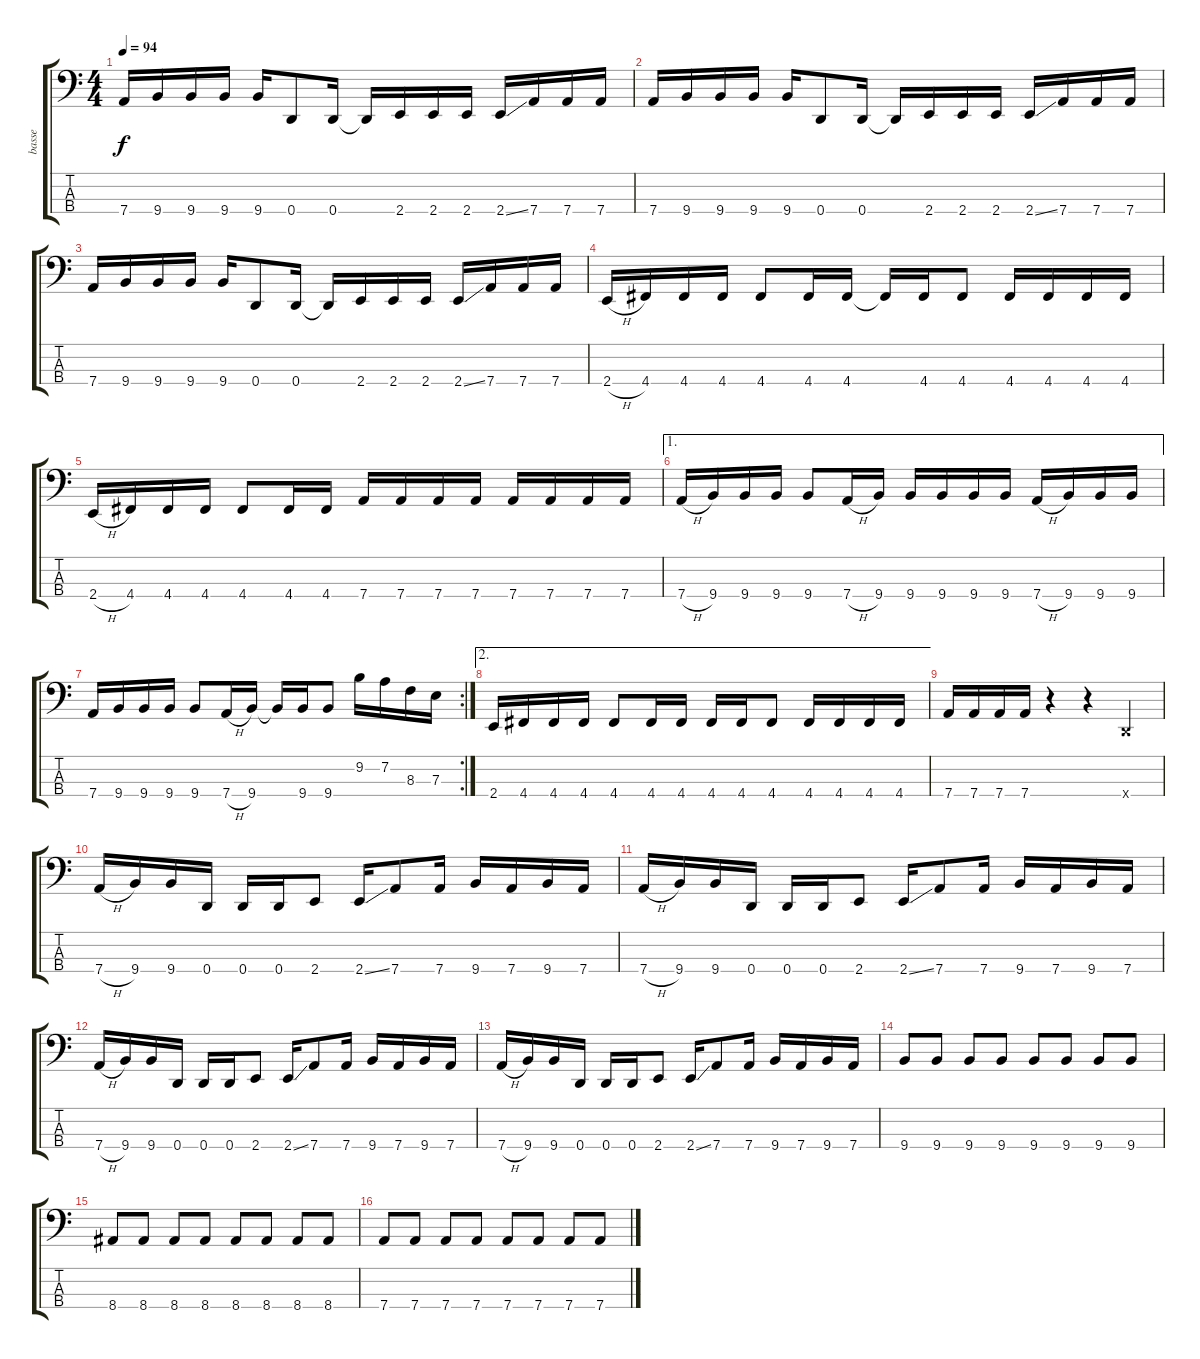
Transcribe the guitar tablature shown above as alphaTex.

\track ("basse" "basse") {instrument slapbass1}
\staff {score tabs}
\tuning (G2 D2 A1 D1) {hide}
\ts (4 4)
\tempo 94
\clef f4
\ks c
7.4.16{dy f} 9.4.16 9.4.16 9.4.16 9.4.16 0.4.8 0.4.16 0.4{t}.16 2.4.16 2.4.16 2.4.16 2.4{ss}.16 7.4.16 7.4.16 7.4.16 |
7.4.16 9.4.16 9.4.16 9.4.16 9.4.16 0.4.8 0.4.16 0.4{t}.16 2.4.16 2.4.16 2.4.16 2.4{ss}.16 7.4.16 7.4.16 7.4.16 |
7.4.16 9.4.16 9.4.16 9.4.16 9.4.16 0.4.8 0.4.16 0.4{t}.16 2.4.16 2.4.16 2.4.16 2.4{ss}.16 7.4.16 7.4.16 7.4.16 |
2.4{h}.16 4.4.16 4.4.16 4.4.16 4.4.8 4.4.16 4.4.16 4.4{t}.16 4.4.16 4.4.8 4.4.16 4.4.16 4.4.16 4.4.16 |
2.4{h}.16 4.4.16 4.4.16 4.4.16 4.4.8 4.4.16 4.4.16 7.4.16 7.4.16 7.4.16 7.4.16 7.4.16 7.4.16 7.4.16 7.4.16 |
\ae 1
7.4{h}.16 9.4.16 9.4.16 9.4.16 9.4.8 7.4{h}.16 9.4.16 9.4.16 9.4.16 9.4.16 9.4.16 7.4{h}.16 9.4.16 9.4.16 9.4.16 |
\rc 2
7.4.16 9.4.16 9.4.16 9.4.16 9.4.8 7.4{h}.16 9.4.16 9.4{t}.16 9.4.16 9.4.8 9.2.16 7.2.16 8.3.16 7.3.16 |
\ae 2
2.4.16 4.4.16 4.4.16 4.4.16 4.4.8 4.4.16 4.4.16 4.4.16 4.4.16 4.4.8 4.4.16 4.4.16 4.4.16 4.4.16 |
7.4.16 7.4.16 7.4.16 7.4.16 r.4 r.4 0.4{x}.4 |
7.4{h}.16 9.4.16 9.4.16 0.4.16 0.4.16 0.4.16 2.4.8 2.4{ss}.16 7.4.8 7.4.16 9.4.16 7.4.16 9.4.16 7.4.16 |
7.4{h}.16 9.4.16 9.4.16 0.4.16 0.4.16 0.4.16 2.4.8 2.4{ss}.16 7.4.8 7.4.16 9.4.16 7.4.16 9.4.16 7.4.16 |
7.4{h}.16 9.4.16 9.4.16 0.4.16 0.4.16 0.4.16 2.4.8 2.4{ss}.16 7.4.8 7.4.16 9.4.16 7.4.16 9.4.16 7.4.16 |
7.4{h}.16 9.4.16 9.4.16 0.4.16 0.4.16 0.4.16 2.4.8 2.4{ss}.16 7.4.8 7.4.16 9.4.16 7.4.16 9.4.16 7.4.16 |
9.4.8 9.4.8 9.4.8 9.4.8 9.4.8 9.4.8 9.4.8 9.4.8 |
8.4.8 8.4.8 8.4.8 8.4.8 8.4.8 8.4.8 8.4.8 8.4.8 |
7.4.8 7.4.8 7.4.8 7.4.8 7.4.8 7.4.8 7.4.8 7.4.8
